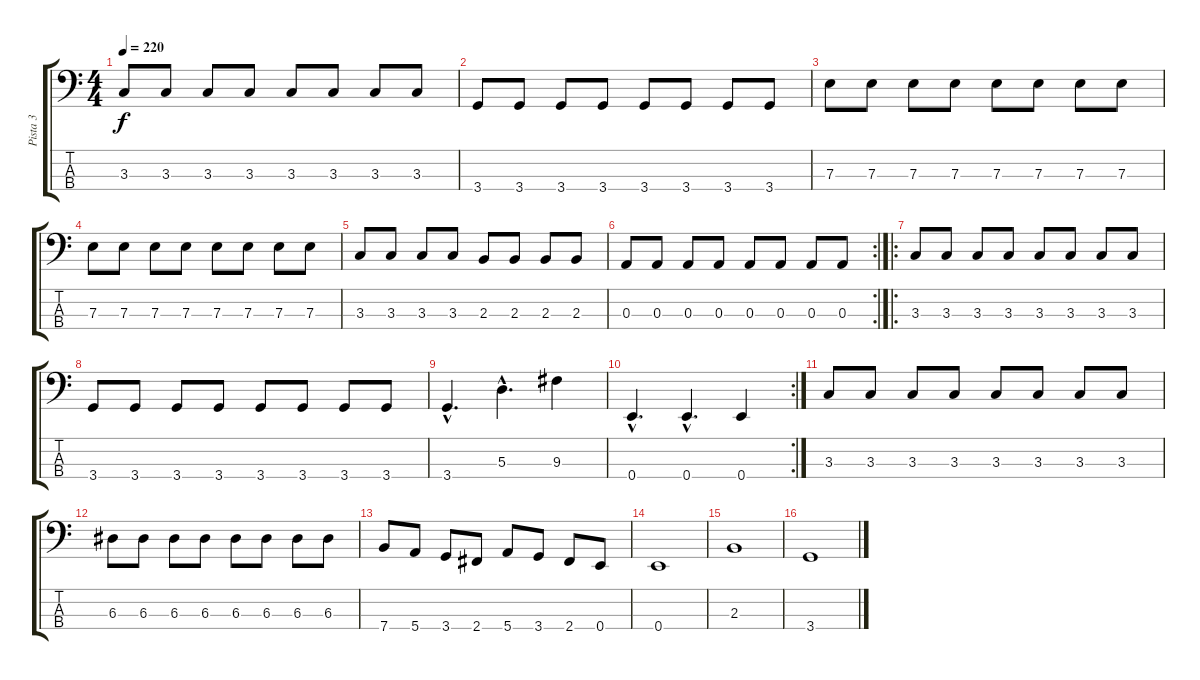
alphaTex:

\track ("Pista 3" "Pista 3") {instrument electricbassfinger}
\staff {score tabs}
\tuning (G2 D2 A1 E1) {hide}
\ts (4 4)
\tempo 220
\clef f4
\ks c
3.3.8{dy f} 3.3.8 3.3.8 3.3.8 3.3.8 3.3.8 3.3.8 3.3.8 |
3.4.8 3.4.8 3.4.8 3.4.8 3.4.8 3.4.8 3.4.8 3.4.8 |
7.3.8 7.3.8 7.3.8 7.3.8 7.3.8 7.3.8 7.3.8 7.3.8 |
7.3.8 7.3.8 7.3.8 7.3.8 7.3.8 7.3.8 7.3.8 7.3.8 |
3.3.8 3.3.8 3.3.8 3.3.8 2.3.8 2.3.8 2.3.8 2.3.8 |
\rc 2
0.3.8 0.3.8 0.3.8 0.3.8 0.3.8 0.3.8 0.3.8 0.3.8 |
\ro
3.3.8 3.3.8 3.3.8 3.3.8 3.3.8 3.3.8 3.3.8 3.3.8 |
3.4.8 3.4.8 3.4.8 3.4.8 3.4.8 3.4.8 3.4.8 3.4.8 |
3.4{hac}.4{d} 5.3{hac}.4{d} 9.3.4 |
\rc 2
0.4{hac}.4{d} 0.4{hac}.4{d} 0.4.4 |
3.3.8 3.3.8 3.3.8 3.3.8 3.3.8 3.3.8 3.3.8 3.3.8 |
6.3.8 6.3.8 6.3.8 6.3.8 6.3.8 6.3.8 6.3.8 6.3.8 |
7.4.8 5.4.8 3.4.8 2.4.8 5.4.8 3.4.8 2.4.8 0.4.8 |
0.4.1 |
2.3.1 |
3.4.1
